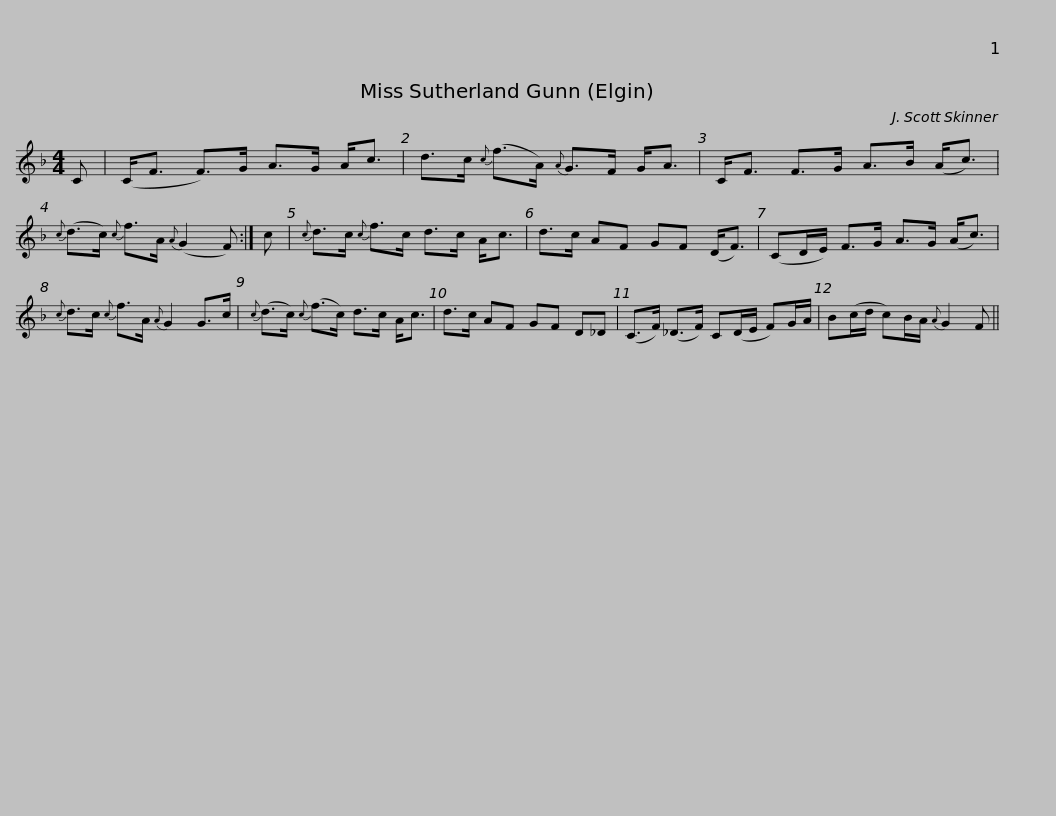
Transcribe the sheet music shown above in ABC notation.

X:1
L:1/8
M:4/4
I:linebreak $
K:F
V:1 treble
V:1
 C | (C<F F>)G A>G A<c | d>c{c} (f>A){A} G>F G<A | C<F F>G A>B (A<c) |{c} (d>c){c} f>A{A} (G2 F) :|$ %5
 c |{c} d>c{c} f>c d>c A<c | d>c AF GF (D<F) | (CD/E/) F>G A>G (A<c) |{c} d>c{c} f>A{A} G2 G>c |$ %10
{c} (d>c){c} (f>c) d>c A<c | d>c AF GF D_D | (C>F) (_D>F) C(D/E/ F)G/A/ | B(c/d/ c)B/A/{A} G2 F || %14
